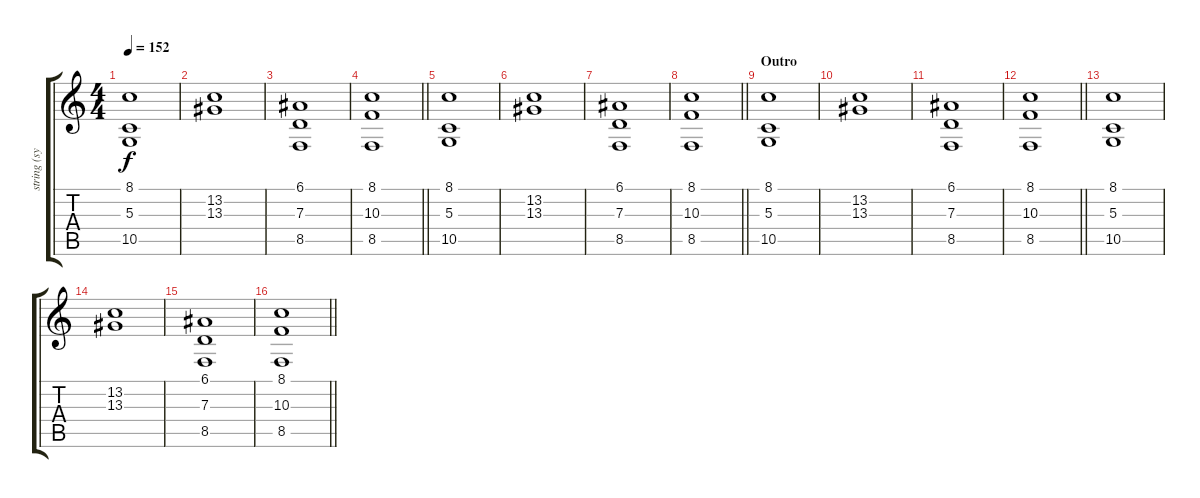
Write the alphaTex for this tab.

\track ("string (synth stereo)" "string (sy") {instrument stringensemble2}
\staff {score tabs}
\tuning (E4 B3 G3 D3 A2 E2) {hide}
\ts (4 4)
\tempo 152
\clef g2
\ks c
(8.1 5.3 10.5).1{dy f} |
(13.2 13.3).1 |
(6.1 7.3 8.5).1 |
\barLineRight lightlight
(8.1 10.3 8.5).1 |
(8.1 5.3 10.5).1 |
(13.2 13.3).1 |
(6.1 7.3 8.5).1 |
\barLineRight lightlight
(8.1 10.3 8.5).1 |
\section ("" "Outro")
(8.1 5.3 10.5).1 |
(13.2 13.3).1 |
(6.1 7.3 8.5).1 |
\barLineRight lightlight
(8.1 10.3 8.5).1 |
(8.1 5.3 10.5).1 |
(13.2 13.3).1 |
(6.1 7.3 8.5).1 |
\barLineRight lightlight
(8.1 10.3 8.5).1
